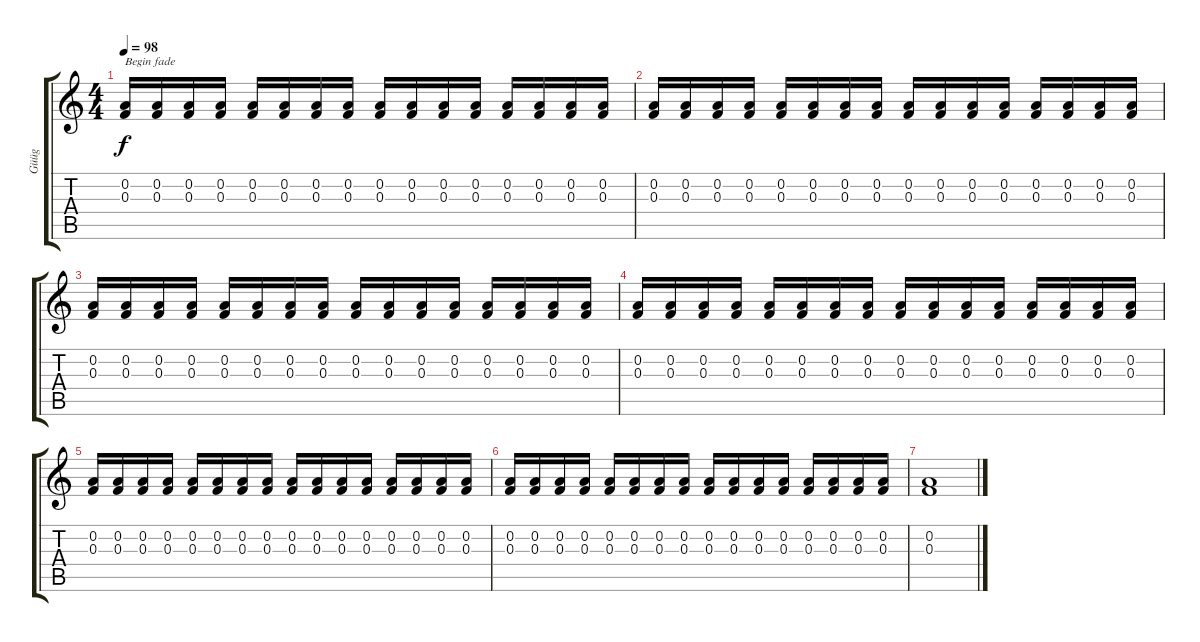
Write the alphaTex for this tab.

\track ("Güüg" "Güüg") {instrument distortionguitar}
\staff {score tabs}
\tuning (D4 A3 F3 C3 G2 C2) {hide}
\ts (4 4)
\tempo 98
\clef g2
\ks c
(0.2 0.3).16{txt "Begin fade" dy f volume 12} (0.2 0.3).16 (0.2 0.3).16 (0.2 0.3).16 (0.2 0.3).16 (0.2 0.3).16 (0.2 0.3).16 (0.2 0.3).16 (0.2 0.3).16 (0.2 0.3).16 (0.2 0.3).16 (0.2 0.3).16 (0.2 0.3).16 (0.2 0.3).16 (0.2 0.3).16 (0.2 0.3).16 |
(0.2 0.3).16 (0.2 0.3).16 (0.2 0.3).16 (0.2 0.3).16 (0.2 0.3).16 (0.2 0.3).16 (0.2 0.3).16 (0.2 0.3).16 (0.2 0.3).16 (0.2 0.3).16 (0.2 0.3).16 (0.2 0.3).16 (0.2 0.3).16 (0.2 0.3).16 (0.2 0.3).16 (0.2 0.3).16 |
(0.2 0.3).16 (0.2 0.3).16 (0.2 0.3).16 (0.2 0.3).16 (0.2 0.3).16 (0.2 0.3).16 (0.2 0.3).16 (0.2 0.3).16 (0.2 0.3).16 (0.2 0.3).16 (0.2 0.3).16 (0.2 0.3).16 (0.2 0.3).16 (0.2 0.3).16 (0.2 0.3).16 (0.2 0.3).16 |
(0.2 0.3).16 (0.2 0.3).16 (0.2 0.3).16 (0.2 0.3).16 (0.2 0.3).16 (0.2 0.3).16 (0.2 0.3).16 (0.2 0.3).16 (0.2 0.3).16 (0.2 0.3).16 (0.2 0.3).16 (0.2 0.3).16 (0.2 0.3).16 (0.2 0.3).16 (0.2 0.3).16 (0.2 0.3).16 |
(0.2 0.3).16 (0.2 0.3).16 (0.2 0.3).16 (0.2 0.3).16 (0.2 0.3).16 (0.2 0.3).16 (0.2 0.3).16 (0.2 0.3).16 (0.2 0.3).16 (0.2 0.3).16 (0.2 0.3).16 (0.2 0.3).16 (0.2 0.3).16 (0.2 0.3).16 (0.2 0.3).16 (0.2 0.3).16 |
(0.2 0.3).16 (0.2 0.3).16 (0.2 0.3).16 (0.2 0.3).16 (0.2 0.3).16 (0.2 0.3).16 (0.2 0.3).16 (0.2 0.3).16 (0.2 0.3).16 (0.2 0.3).16 (0.2 0.3).16 (0.2 0.3).16 (0.2 0.3).16 (0.2 0.3).16 (0.2 0.3).16 (0.2 0.3).16 |
(0.2 0.3).1
